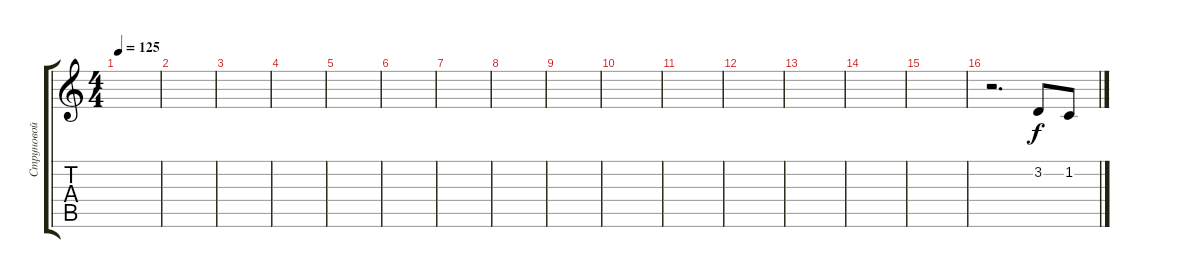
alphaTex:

\track ("Струновой оркестр" "Струновой ") {instrument orchestrahit}
\staff {score tabs}
\tuning (E4 B3 G3 D3 A2 E2) {hide}
\ts (4 4)
\tempo 125
\clef g2
\ks c
|
|
|
|
|
|
|
|
|
|
|
|
|
|
|
r.2{d} 3.2.8 1.2.8
